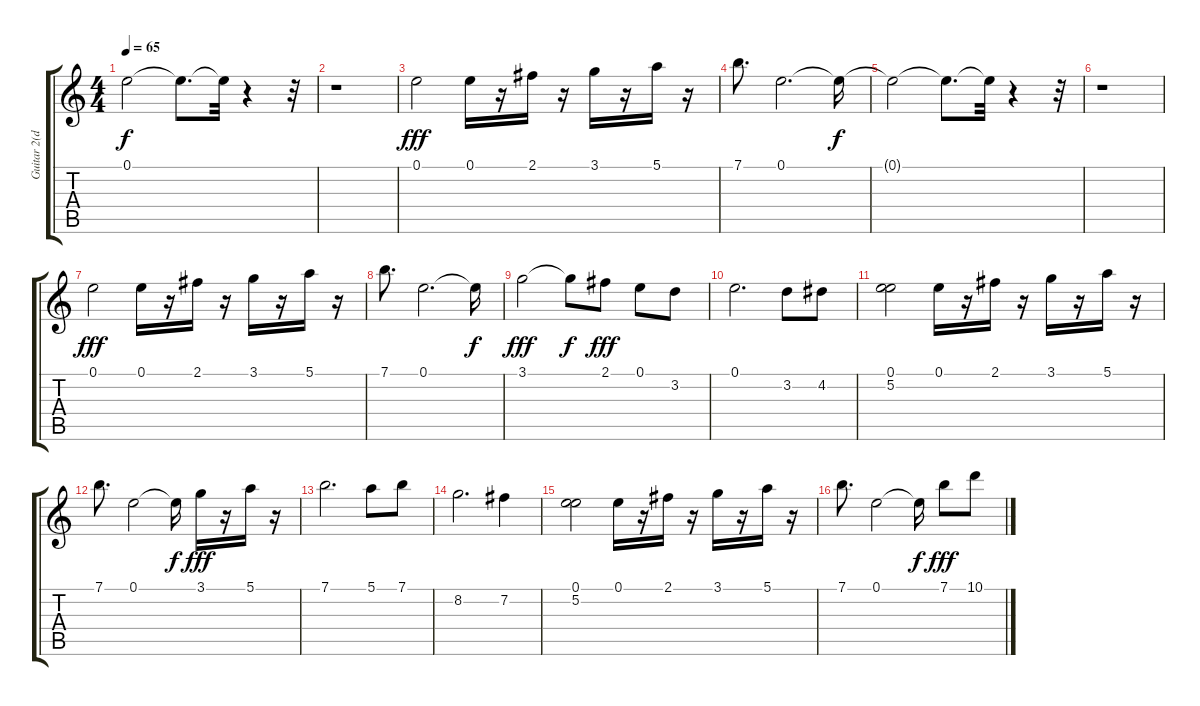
\track ("Guitar 2(distortion)" "Guitar 2(d") {instrument distortionguitar}
\staff {score tabs}
\tuning (E4 B3 G3 D3 A2 E2) {hide}
\ts (4 4)
\tempo 65
\clef g2
\ks c
0.1{t}.2{dy f} 0.1{t}.8{d} 0.1{t}.32 r.4 r.32 |
r.1 |
0.1.2{dy fff} 0.1.16 r.16 2.1.16 r.16 3.1.16 r.16 5.1.16 r.16 |
7.1.8{d} 0.1.2{d} 0.1{t}.16{dy f} |
0.1{t}.2 0.1{t}.8{d} 0.1{t}.32 r.4 r.32 |
r.1 |
0.1.2{dy fff} 0.1.16 r.16 2.1.16 r.16 3.1.16 r.16 5.1.16 r.16 |
7.1.8{d} 0.1.2{d} 0.1{t}.16{dy f} |
3.1.2{dy fff} 3.1{t}.8{dy f} 2.1.8{dy fff} 0.1.8 3.2.8 |
0.1.2{d} 3.2.8 4.2.8 |
(0.1 5.2).2 0.1.16 r.16 2.1.16 r.16 3.1.16 r.16 5.1.16 r.16 |
7.1.8{d} 0.1.2 0.1{t}.16{dy f} 3.1.16{dy fff} r.16 5.1.16 r.16 |
7.1.2{d} 5.1.8 7.1.8 |
8.2.2{d} 7.2.4 |
(0.1 5.2).2 0.1.16 r.16 2.1.16 r.16 3.1.16 r.16 5.1.16 r.16 |
7.1.8{d} 0.1.2 0.1{t}.16{dy f} 7.1.8{dy fff} 10.1.8
